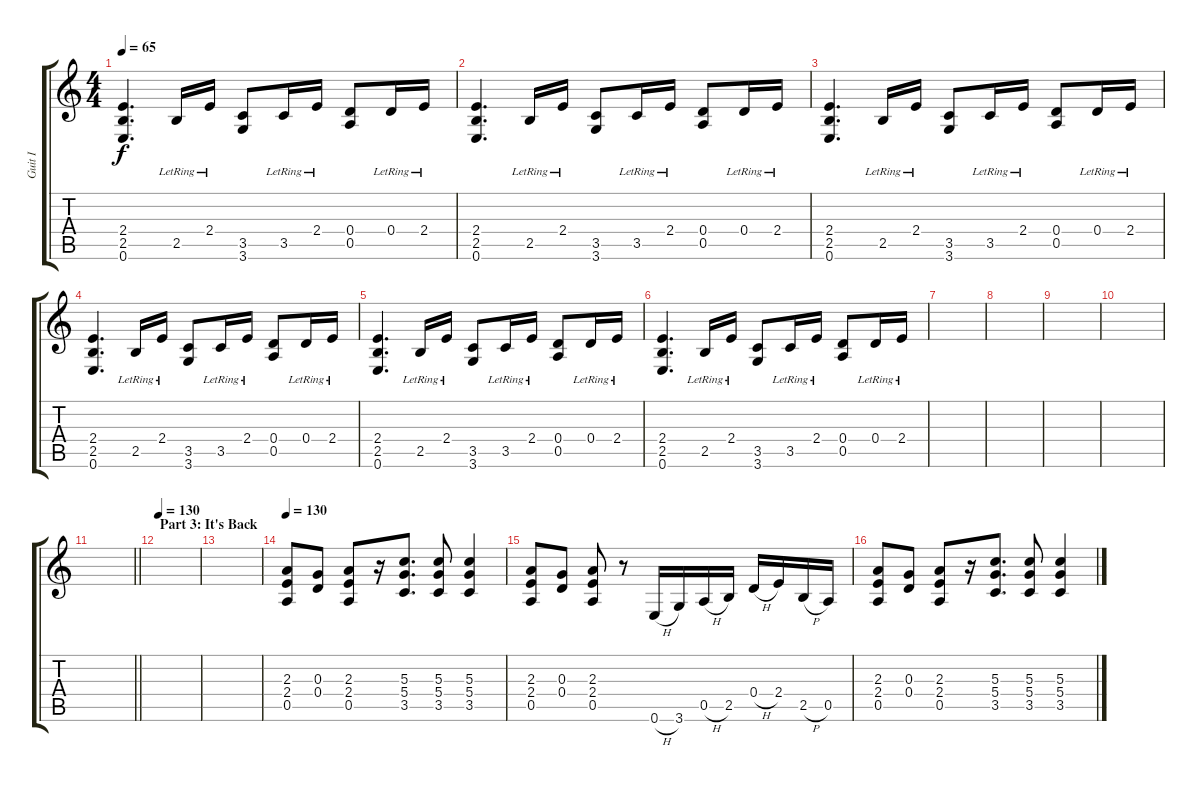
\track ("Guit I" "Guit I") {instrument electricguitarclean}
\staff {score tabs}
\tuning (E4 B3 G3 D3 A2 E2) {hide}
\ts (4 4)
\tempo 65
\clef g2
\ks c
(2.4 2.5 0.6).4{d dy f instrument overdrivenguitar} 2.5{lr}.16 2.4{lr}.16 (3.5 3.6).8 3.5{lr}.16 2.4{lr}.16 (0.4 0.5).8 0.4{lr}.16 2.4{lr}.16 |
(2.4 2.5 0.6).4{d} 2.5{lr}.16 2.4{lr}.16 (3.5 3.6).8 3.5{lr}.16 2.4{lr}.16 (0.4 0.5).8 0.4{lr}.16 2.4{lr}.16 |
(2.4 2.5 0.6).4{d instrument overdrivenguitar} 2.5{lr}.16 2.4{lr}.16 (3.5 3.6).8 3.5{lr}.16 2.4{lr}.16 (0.4 0.5).8 0.4{lr}.16 2.4{lr}.16 |
(2.4 2.5 0.6).4{d} 2.5{lr}.16 2.4{lr}.16 (3.5 3.6).8 3.5{lr}.16 2.4{lr}.16 (0.4 0.5).8 0.4{lr}.16 2.4{lr}.16 |
(2.4 2.5 0.6).4{d instrument overdrivenguitar} 2.5{lr}.16 2.4{lr}.16 (3.5 3.6).8 3.5{lr}.16 2.4{lr}.16 (0.4 0.5).8 0.4{lr}.16 2.4{lr}.16 |
(2.4 2.5 0.6).4{d} 2.5{lr}.16 2.4{lr}.16 (3.5 3.6).8 3.5{lr}.16 2.4{lr}.16 (0.4 0.5).8 0.4{lr}.16 2.4{lr}.16 |
|
|
|
|
\barLineRight lightlight
|
\section ("" "Part 3: It's Back")
\tempo 130
|
|
\tempo 130
(2.3 2.4 0.5).8 (0.3 0.4).8 (2.3 2.4 0.5).8 r.16 (5.3 5.4 3.5).8{d} (5.3 5.4 3.5).8 (5.3 5.4 3.5).4 |
(2.3 2.4 0.5).8 (0.3 0.4).8 (2.3 2.4 0.5).8 r.8 0.6{h}.16 3.6.16 0.5{h}.16 2.5.16 0.4{h}.16 2.4.16 2.5{h}.16 0.5.16 |
(2.3 2.4 0.5).8 (0.3 0.4).8 (2.3 2.4 0.5).8 r.16 (5.3 5.4 3.5).8{d} (5.3 5.4 3.5).8 (5.3 5.4 3.5).4
